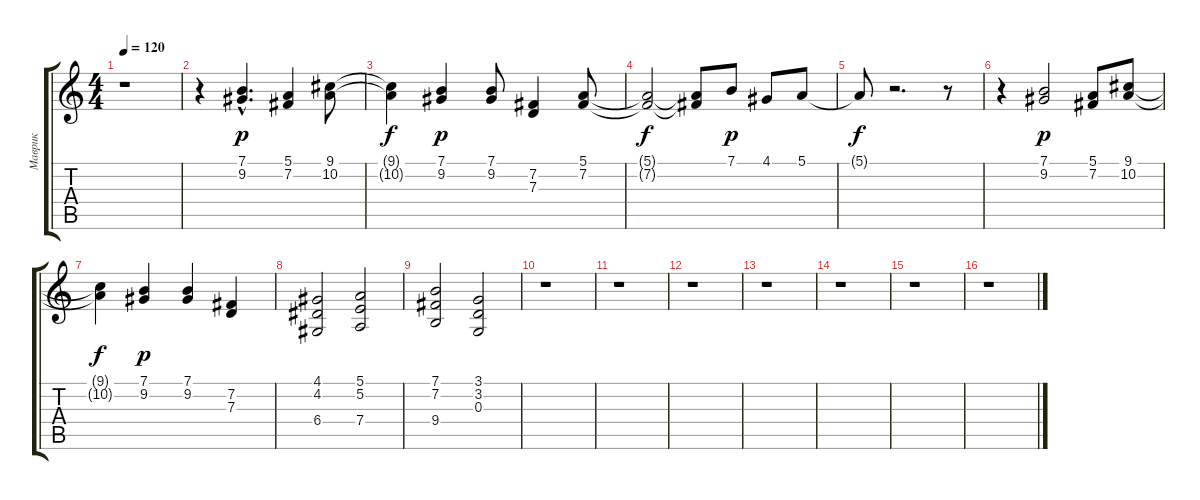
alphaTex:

\track ("Маврик" "Маврик") {instrument synthstrings1}
\staff {score tabs}
\tuning (E4 B3 G3 D3 A2 E2) {hide}
\ts (4 4)
\tempo 120
\clef g2
\ks c
r.1{dy pp} |
r.4 (7.1{hac} 9.2{hac}).4{d dy p} (5.1 7.2).4 (9.1 10.2).8 |
(9.1{t} 10.2{t}).4{dy f} (7.1 9.2).4{dy p} (7.1 9.2).8 (7.2 7.3).4 (5.1 7.2).8 |
(5.1{t} 7.2{t}).2{dy f} (5.1{t} 7.2{t}).8 7.1.8{dy p} 4.1.8 5.1.8 |
5.1{t}.8{dy f} r.2{d} r.8 |
r.4 (7.1 9.2).2{dy p} (5.1 7.2).8 (9.1 10.2).8 |
(9.1{t} 10.2{t}).4{dy f} (7.1 9.2).4{dy p} (7.1 9.2).4 (7.2 7.3).4 |
(4.1 4.2 6.4).2 (5.1 5.2 7.4).2 |
(7.1 7.2 9.4).2 (3.1 3.2 0.3).2 |
r.1 |
r.1 |
r.1 |
r.1 |
r.1 |
r.1 |
r.1
